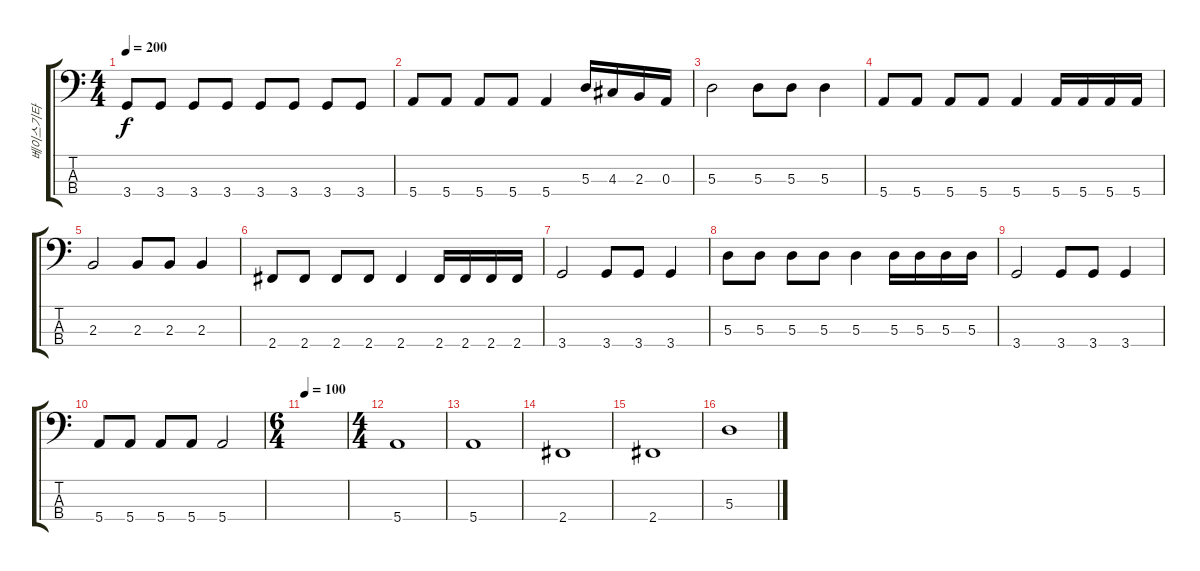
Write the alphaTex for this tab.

\track ("베이스기타" "베이스기타") {instrument electricbassfinger}
\staff {score tabs}
\tuning (G2 D2 A1 E1) {hide}
\ts (4 4)
\tempo 200
\clef f4
\ks c
3.4.8{dy f} 3.4.8 3.4.8 3.4.8 3.4.8 3.4.8 3.4.8 3.4.8 |
5.4.8 5.4.8 5.4.8 5.4.8 5.4.4 5.3.16 4.3.16 2.3.16 0.3.16 |
5.3.2 5.3.8 5.3.8 5.3.4 |
5.4.8 5.4.8 5.4.8 5.4.8 5.4.4 5.4.16 5.4.16 5.4.16 5.4.16 |
2.3.2 2.3.8 2.3.8 2.3.4 |
2.4.8 2.4.8 2.4.8 2.4.8 2.4.4 2.4.16 2.4.16 2.4.16 2.4.16 |
3.4.2 3.4.8 3.4.8 3.4.4 |
5.3.8 5.3.8 5.3.8 5.3.8 5.3.4 5.3.16 5.3.16 5.3.16 5.3.16 |
3.4.2 3.4.8 3.4.8 3.4.4 |
5.4.8 5.4.8 5.4.8 5.4.8 5.4.2 |
\ts (6 4)
\tempo 100
|
\ts (4 4)
5.4.1 |
5.4.1 |
2.4.1 |
2.4.1 |
5.3.1
